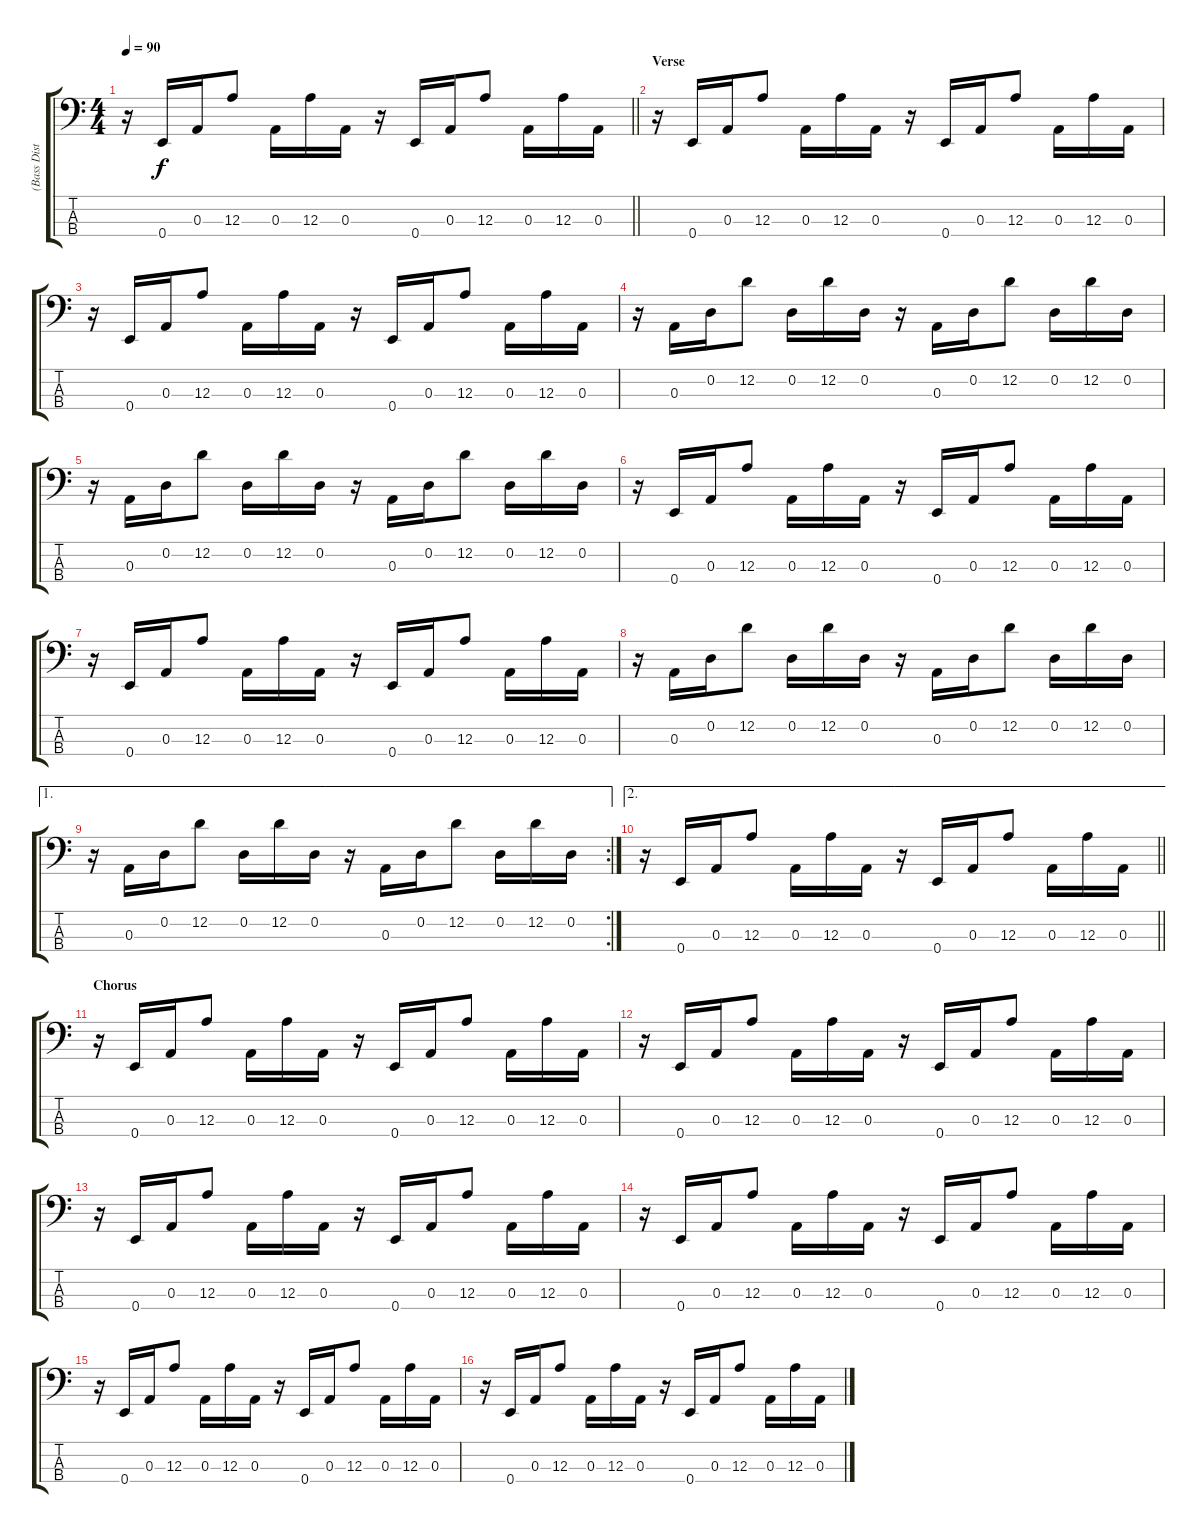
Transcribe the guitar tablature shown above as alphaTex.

\track ("(Bass Distortion Effect)" "(Bass Dist") {instrument contrabass}
\staff {score tabs}
\tuning (G2 D2 A1 E1) {hide}
\ts (4 4)
\tempo 90
\clef f4
\barLineRight lightlight
\ks c
r.16{dy f} 0.4.16 0.3.16 12.3.8 0.3.16 12.3.16 0.3.16 r.16 0.4.16 0.3.16 12.3.8 0.3.16 12.3.16 0.3.16 |
\section ("" "Verse")
r.16 0.4.16 0.3.16 12.3.8 0.3.16 12.3.16 0.3.16 r.16 0.4.16 0.3.16 12.3.8 0.3.16 12.3.16 0.3.16 |
r.16 0.4.16 0.3.16 12.3.8 0.3.16 12.3.16 0.3.16 r.16 0.4.16 0.3.16 12.3.8 0.3.16 12.3.16 0.3.16 |
r.16 0.3.16 0.2.16 12.2.8 0.2.16 12.2.16 0.2.16 r.16 0.3.16 0.2.16 12.2.8 0.2.16 12.2.16 0.2.16 |
r.16 0.3.16 0.2.16 12.2.8 0.2.16 12.2.16 0.2.16 r.16 0.3.16 0.2.16 12.2.8 0.2.16 12.2.16 0.2.16 |
r.16 0.4.16 0.3.16 12.3.8 0.3.16 12.3.16 0.3.16 r.16 0.4.16 0.3.16 12.3.8 0.3.16 12.3.16 0.3.16 |
r.16 0.4.16 0.3.16 12.3.8 0.3.16 12.3.16 0.3.16 r.16 0.4.16 0.3.16 12.3.8 0.3.16 12.3.16 0.3.16 |
r.16 0.3.16 0.2.16 12.2.8 0.2.16 12.2.16 0.2.16 r.16 0.3.16 0.2.16 12.2.8 0.2.16 12.2.16 0.2.16 |
\ae 1
\rc 2
r.16 0.3.16 0.2.16 12.2.8 0.2.16 12.2.16 0.2.16 r.16 0.3.16 0.2.16 12.2.8 0.2.16 12.2.16 0.2.16 |
\ae 2
\barLineRight lightlight
r.16 0.4.16 0.3.16 12.3.8 0.3.16 12.3.16 0.3.16 r.16 0.4.16 0.3.16 12.3.8 0.3.16 12.3.16 0.3.16 |
\section ("" "Chorus")
r.16 0.4.16 0.3.16 12.3.8 0.3.16 12.3.16 0.3.16 r.16 0.4.16 0.3.16 12.3.8 0.3.16 12.3.16 0.3.16 |
r.16 0.4.16 0.3.16 12.3.8 0.3.16 12.3.16 0.3.16 r.16 0.4.16 0.3.16 12.3.8 0.3.16 12.3.16 0.3.16 |
r.16 0.4.16 0.3.16 12.3.8 0.3.16 12.3.16 0.3.16 r.16 0.4.16 0.3.16 12.3.8 0.3.16 12.3.16 0.3.16 |
r.16 0.4.16 0.3.16 12.3.8 0.3.16 12.3.16 0.3.16 r.16 0.4.16 0.3.16 12.3.8 0.3.16 12.3.16 0.3.16 |
r.16 0.4.16 0.3.16 12.3.8 0.3.16 12.3.16 0.3.16 r.16 0.4.16 0.3.16 12.3.8 0.3.16 12.3.16 0.3.16 |
r.16 0.4.16 0.3.16 12.3.8 0.3.16 12.3.16 0.3.16 r.16 0.4.16 0.3.16 12.3.8 0.3.16 12.3.16 0.3.16
